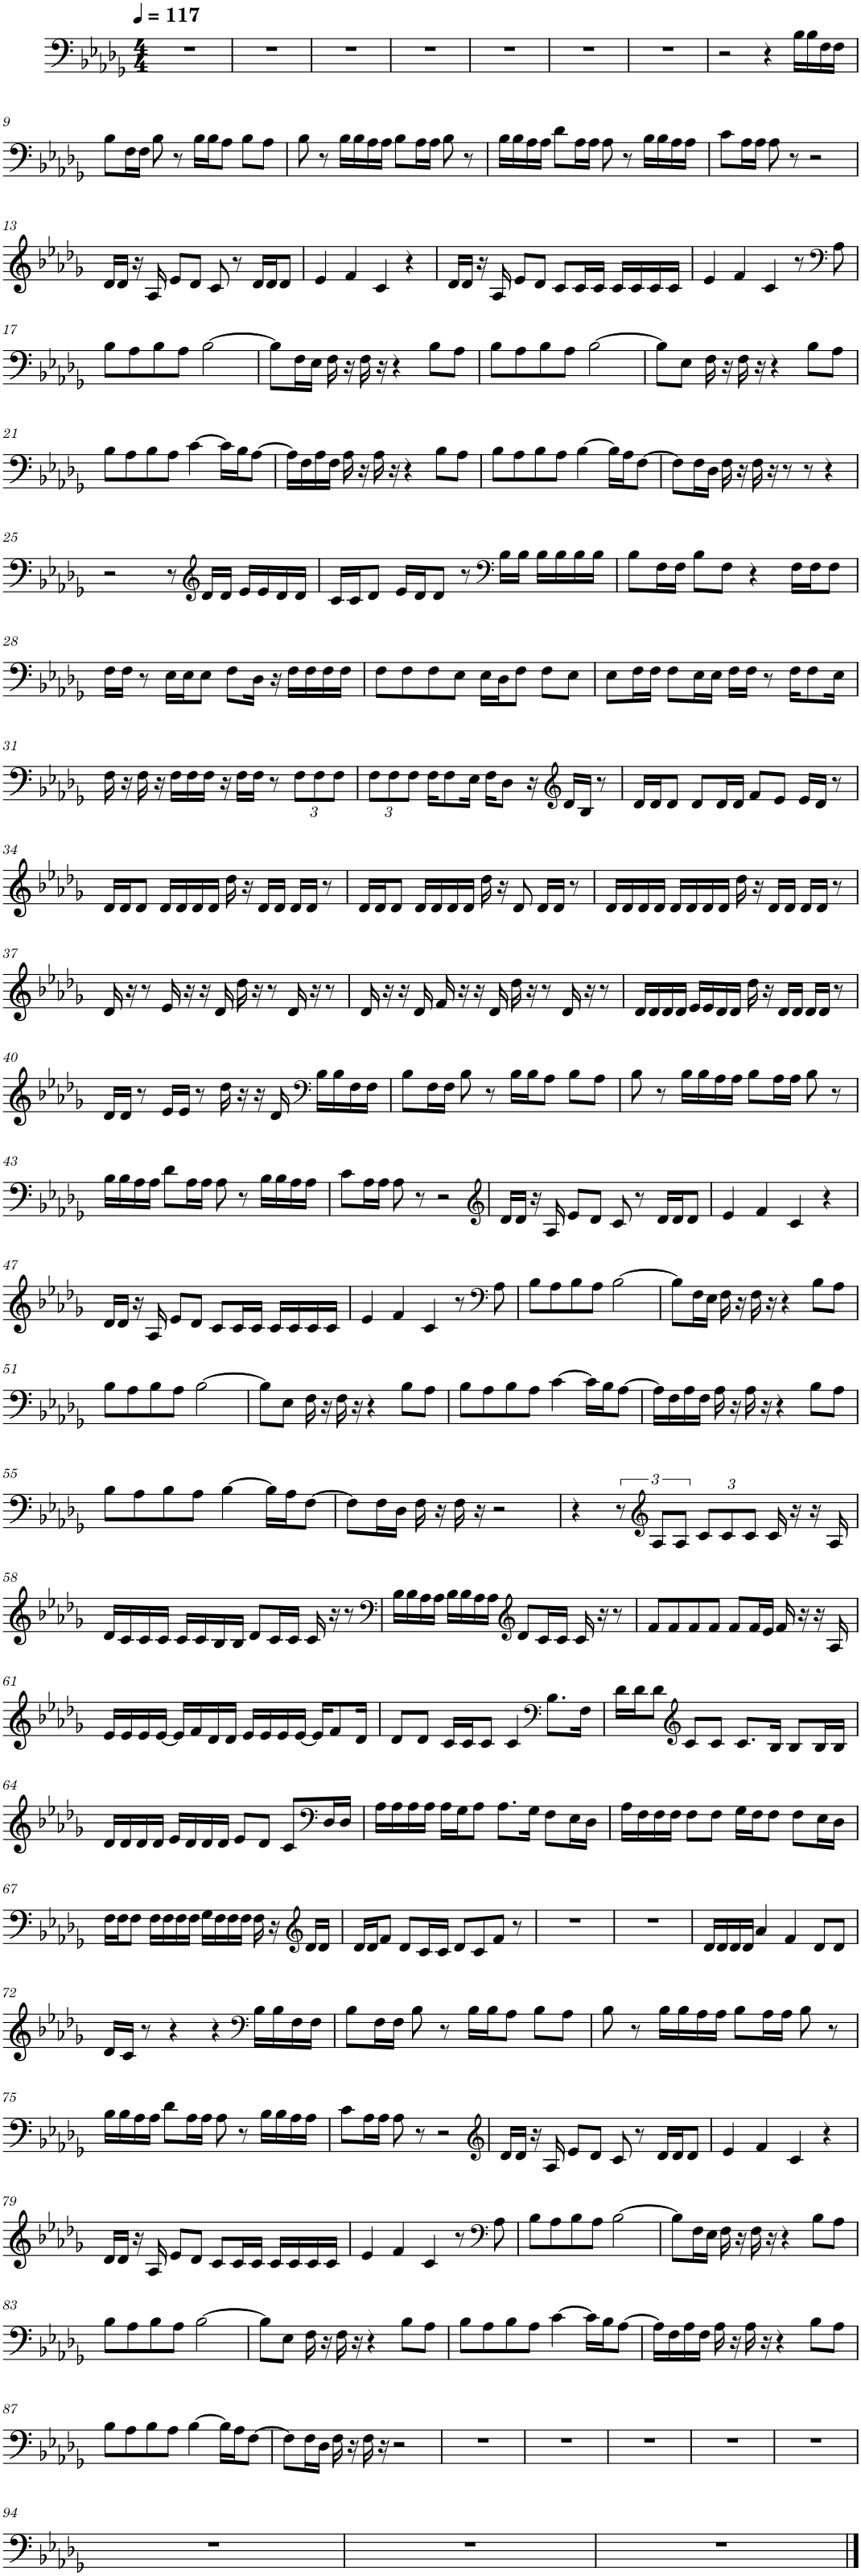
**kern
*part1
*staff1
*I"Piano, FL Keys 1
*I'Pno.
*clefF4
*k[b-e-a-d-g-]
*M4/4
*MM117
=1
1r
=2
1r
=3
1r
=4
1r
=5
1r
=6
1r
=7
1r
=8
2r
4r
16B-\LL
16B-\
16F\
16F\JJ
!!LO:LB:g=z
=9
8B-\L
16F\L
16F\JJ
8B-\
8r
16B-\LL
16B-\J
8A-\J
8B-\L
8A-\J
=10
8B-\
8r
16B-\LL
16B-\
16A-\
16A-\JJ
8B-\L
16A-\L
16A-\JJ
8B-\
8r
=11
16B-\LL
16B-\
16A-\
16A-\JJ
8d-\L
16A-\L
16A-\JJ
8A-\
8r
16B-\LL
16B-\
16A-\
16A-\JJ
=12
8c\L
16A-\L
16A-\JJ
8A-\
8r
2r
!!LO:LB:g=z
=13
16d-/LL
16d-/JJ
16r
16A-/
8e-/L
8d-/J
8c/
8r
16d-/LL
16d-/J
8d-/J
=14
4e-/
4f/
4c/
4r
=15
16d-/LL
16d-/JJ
16r
16A-/
8e-/L
8d-/J
8c/L
16c/L
16c/JJ
16c/LL
16c/
16c/
16c/JJ
=16
4e-/
4f/
4c/
8r
*clefF4
8A-\
!!LO:LB:g=z
=17
8B-\L
8A-\
8B-\
8A-\J
[2B-\
=18
8B-\L]
16F\L
16E-\JJ
16F\
16r
16F\
16r
4r
8B-\L
8A-\J
=19
8B-\L
8A-\
8B-\
8A-\J
[2B-\
=20
8B-\L]
8E-\J
16F\
16r
16F\
16r
4r
8B-\L
8A-\J
!!LO:LB:g=z
=21
8B-\L
8A-\
8B-\
8A-\J
[4c\
16c\LL]
16B-\J
[8A-\J
=22
16A-\LL]
16F\
16A-\
16F\JJ
16A-\
16r
16A-\
16r
4r
8B-\L
8A-\J
=23
8B-\L
8A-\
8B-\
8A-\J
[4B-\
16B-\LL]
16A-\J
[8F\J
=24
8F\L]
16F\L
16D-\JJ
16F\
16r
16F\
16r
8r
8r
4r
!!LO:LB:g=z
=25
2r
8r
*clefG2
16d-/LL
16d-/JJ
16e-/LL
16e-/
16d-/
16d-/JJ
=26
16c/LL
16c/J
8d-/J
16e-/LL
16d-/J
8d-/J
8r
*clefF4
16B-\LL
16B-\JJ
16B-\LL
16B-\
16B-\
16B-\JJ
=27
8B-\L
16F\L
16F\JJ
8B-\L
8F\J
4r
16F\LL
16F\J
8F\J
!!LO:LB:g=z
=28
16F\LL
16F\JJ
8r
16E-\LL
16E-\J
8E-\J
8F\L
16D-\Jk
16r
16F\LL
16F\
16F\
16F\JJ
=29
8F\L
8F\
8F\
8E-\J
16E-\LL
16D-\J
8F\J
8F\L
8E-\J
=30
8E-\L
16F\L
16F\JJ
8F\L
16E-\L
16E-\JJ
16F\LL
16F\JJ
8r
16F\KL
8F\
16E-\Jk
!!LO:LB:g=z
=31
16F\
16r
16F\
16r
16F\LL
16F\
16F\JJ
16r
16F\LL
16F\JJ
8r
*Xbrackettup
12F\L
12F\
12F\J
=32
12F\L
12F\
12F\J
16F\KL
8F\
16E-\Jk
16F\KL
8D-\J
16r
*clefG2
16d-/LL
16B-/JJ
8r
=33
16d-/LL
16d-/J
8d-/J
8d-/L
16d-/L
16d-/JJ
8f/L
8e-/J
16e-/LL
16d-/JJ
8r
!!LO:LB:g=z
=34
16d-/LL
16d-/J
8d-/J
16d-/LL
16d-/
16d-/
16d-/JJ
16dd-\
16r
16d-/LL
16d-/JJ
16d-/LL
16d-/JJ
8r
=35
16d-/LL
16d-/J
8d-/J
16d-/LL
16d-/
16d-/
16d-/JJ
16dd-\
16r
8d-/
16d-/LL
16d-/JJ
8r
=36
16d-/LL
16d-/
16d-/
16d-/JJ
16d-/LL
16d-/
16d-/
16d-/JJ
16dd-\
16r
16d-/LL
16d-/JJ
16d-/LL
16d-/JJ
8r
!!LO:LB:g=z
=37
16d-/
16r
8r
16e-/
16r
16r
16d-/
16dd-\
16r
8r
16d-/
16r
8r
=38
16d-/
16r
16r
16d-/
16f/
16r
16r
16d-/
16dd-\
16r
8r
16d-/
16r
8r
=39
16d-/LL
16d-/
16d-/
16d-/JJ
16e-/LL
16e-/
16d-/
16d-/JJ
16dd-\
16r
16d-/LL
16d-/JJ
16d-/LL
16d-/JJ
8r
!!LO:LB:g=z
=40
16d-/LL
16d-/JJ
8r
16e-/LL
16e-/JJ
8r
16dd-\
16r
16r
16d-/
*clefF4
16B-\LL
16B-\
16F\
16F\JJ
=41
8B-\L
16F\L
16F\JJ
8B-\
8r
16B-\LL
16B-\J
8A-\J
8B-\L
8A-\J
=42
8B-\
8r
16B-\LL
16B-\
16A-\
16A-\JJ
8B-\L
16A-\L
16A-\JJ
8B-\
8r
!!LO:LB:g=z
=43
16B-\LL
16B-\
16A-\
16A-\JJ
8d-\L
16A-\L
16A-\JJ
8A-\
8r
16B-\LL
16B-\
16A-\
16A-\JJ
=44
8c\L
16A-\L
16A-\JJ
8A-\
8r
2r
=45
*clefG2
16d-/LL
16d-/JJ
16r
16A-/
8e-/L
8d-/J
8c/
8r
16d-/LL
16d-/J
8d-/J
=46
4e-/
4f/
4c/
4r
!!LO:LB:g=z
=47
16d-/LL
16d-/JJ
16r
16A-/
8e-/L
8d-/J
8c/L
16c/L
16c/JJ
16c/LL
16c/
16c/
16c/JJ
=48
4e-/
4f/
4c/
8r
*clefF4
8A-\
=49
8B-\L
8A-\
8B-\
8A-\J
[2B-\
=50
8B-\L]
16F\L
16E-\JJ
16F\
16r
16F\
16r
4r
8B-\L
8A-\J
!!LO:LB:g=z
=51
8B-\L
8A-\
8B-\
8A-\J
[2B-\
=52
8B-\L]
8E-\J
16F\
16r
16F\
16r
4r
8B-\L
8A-\J
=53
8B-\L
8A-\
8B-\
8A-\J
[4c\
16c\LL]
16B-\J
[8A-\J
=54
16A-\LL]
16F\
16A-\
16F\JJ
16A-\
16r
16A-\
16r
4r
8B-\L
8A-\J
!!LO:LB:g=z
=55
8B-\L
8A-\
8B-\
8A-\J
[4B-\
16B-\LL]
16A-\J
[8F\J
=56
8F\L]
16F\L
16D-\JJ
16F\
16r
16F\
16r
2r
=57
4r
*brackettup
12r
*clefG2
12A-/L
12A-/J
*Xbrackettup
12c/L
12c/
12c/J
16c/
16r
16r
16A-/
!!LO:LB:g=z
=58
16d-/LL
16c/
16c/
16c/JJ
16c/LL
16c/
16B-/
16B-/JJ
8d-/L
16c/L
16c/JJ
16c/
16r
8r
=59
*clefF4
16B-\LL
16B-\
16A-\
16A-\JJ
16B-\LL
16B-\
16A-\
16A-\JJ
*clefG2
8d-/L
16c/L
16c/JJ
16c/
16r
8r
=60
8f/L
8f/
8f/
8f/J
8f/L
16f/L
16e-/JJ
16f/
16r
16r
16A-/
!!LO:LB:g=z
=61
16e-/LL
16e-/
16e-/
[16e-/JJ
16e-/LL]
16f/
16d-/
16d-/JJ
16e-/LL
16e-/
16e-/
[16e-/JJ
16e-/KL]
8f/
16d-/Jk
=62
8d-/L
8d-/J
16c/LL
16c/J
8c/J
4c/
*clefF4
8.B-\L
16F\Jk
=63
16d-\LL
16d-\J
8d-\J
*clefG2
8c/L
8c/J
8.c/L
16B-/Jk
8B-/L
16B-/L
16B-/JJ
!!LO:LB:g=z
=64
16d-/LL
16d-/
16d-/
16d-/JJ
16e-/LL
16d-/
16d-/
16d-/JJ
8e-/L
8d-/J
8c/L
*clefF4
16D-/L
16D-/JJ
=65
16A-\LL
16A-\
16A-\
16A-\JJ
16A-\LL
16G-\J
8A-\J
8.A-\L
16G-\Jk
8F\L
16E-\L
16D-\JJ
=66
16A-\LL
16F\
16F\
16F\JJ
8F\L
8F\J
16G-\LL
16F\J
8F\J
8F\L
16E-\L
16D-\JJ
!!LO:LB:g=z
=67
16F\LL
16F\J
8F\J
16F\LL
16F\
16F\
16F\JJ
16G-\LL
16F\
16F\
16F\JJ
16F\
16r
*clefG2
16d-/LL
16d-/JJ
=68
16d-/LL
16d-/J
8f/J
8d-/L
16c/L
16c/JJ
8d-/L
8c/
8f/J
8r
=69
1r
=70
1r
=71
16d-/LL
16d-/
16d-/
16d-/JJ
4a-/
4f/
8d-/L
8d-/J
!!LO:LB:g=z
=72
16d-/LL
16c/JJ
8r
4r
4r
*clefF4
16B-\LL
16B-\
16F\
16F\JJ
=73
8B-\L
16F\L
16F\JJ
8B-\
8r
16B-\LL
16B-\J
8A-\J
8B-\L
8A-\J
=74
8B-\
8r
16B-\LL
16B-\
16A-\
16A-\JJ
8B-\L
16A-\L
16A-\JJ
8B-\
8r
!!LO:LB:g=z
=75
16B-\LL
16B-\
16A-\
16A-\JJ
8d-\L
16A-\L
16A-\JJ
8A-\
8r
16B-\LL
16B-\
16A-\
16A-\JJ
=76
8c\L
16A-\L
16A-\JJ
8A-\
8r
2r
=77
*clefG2
16d-/LL
16d-/JJ
16r
16A-/
8e-/L
8d-/J
8c/
8r
16d-/LL
16d-/J
8d-/J
=78
4e-/
4f/
4c/
4r
!!LO:LB:g=z
=79
16d-/LL
16d-/JJ
16r
16A-/
8e-/L
8d-/J
8c/L
16c/L
16c/JJ
16c/LL
16c/
16c/
16c/JJ
=80
4e-/
4f/
4c/
8r
*clefF4
8A-\
=81
8B-\L
8A-\
8B-\
8A-\J
[2B-\
=82
8B-\L]
16F\L
16E-\JJ
16F\
16r
16F\
16r
4r
8B-\L
8A-\J
!!LO:LB:g=z
=83
8B-\L
8A-\
8B-\
8A-\J
[2B-\
=84
8B-\L]
8E-\J
16F\
16r
16F\
16r
4r
8B-\L
8A-\J
=85
8B-\L
8A-\
8B-\
8A-\J
[4c\
16c\LL]
16B-\J
[8A-\J
=86
16A-\LL]
16F\
16A-\
16F\JJ
16A-\
16r
16A-\
16r
4r
8B-\L
8A-\J
!!LO:LB:g=z
=87
8B-\L
8A-\
8B-\
8A-\J
[4B-\
16B-\LL]
16A-\J
[8F\J
=88
8F\L]
16F\L
16D-\JJ
16F\
16r
16F\
16r
2r
=89
1r
=90
1r
=91
1r
=92
1r
=93
1r
!!LO:LB:g=z
=94
1r
=95
1r
=96
1r
==
*-
